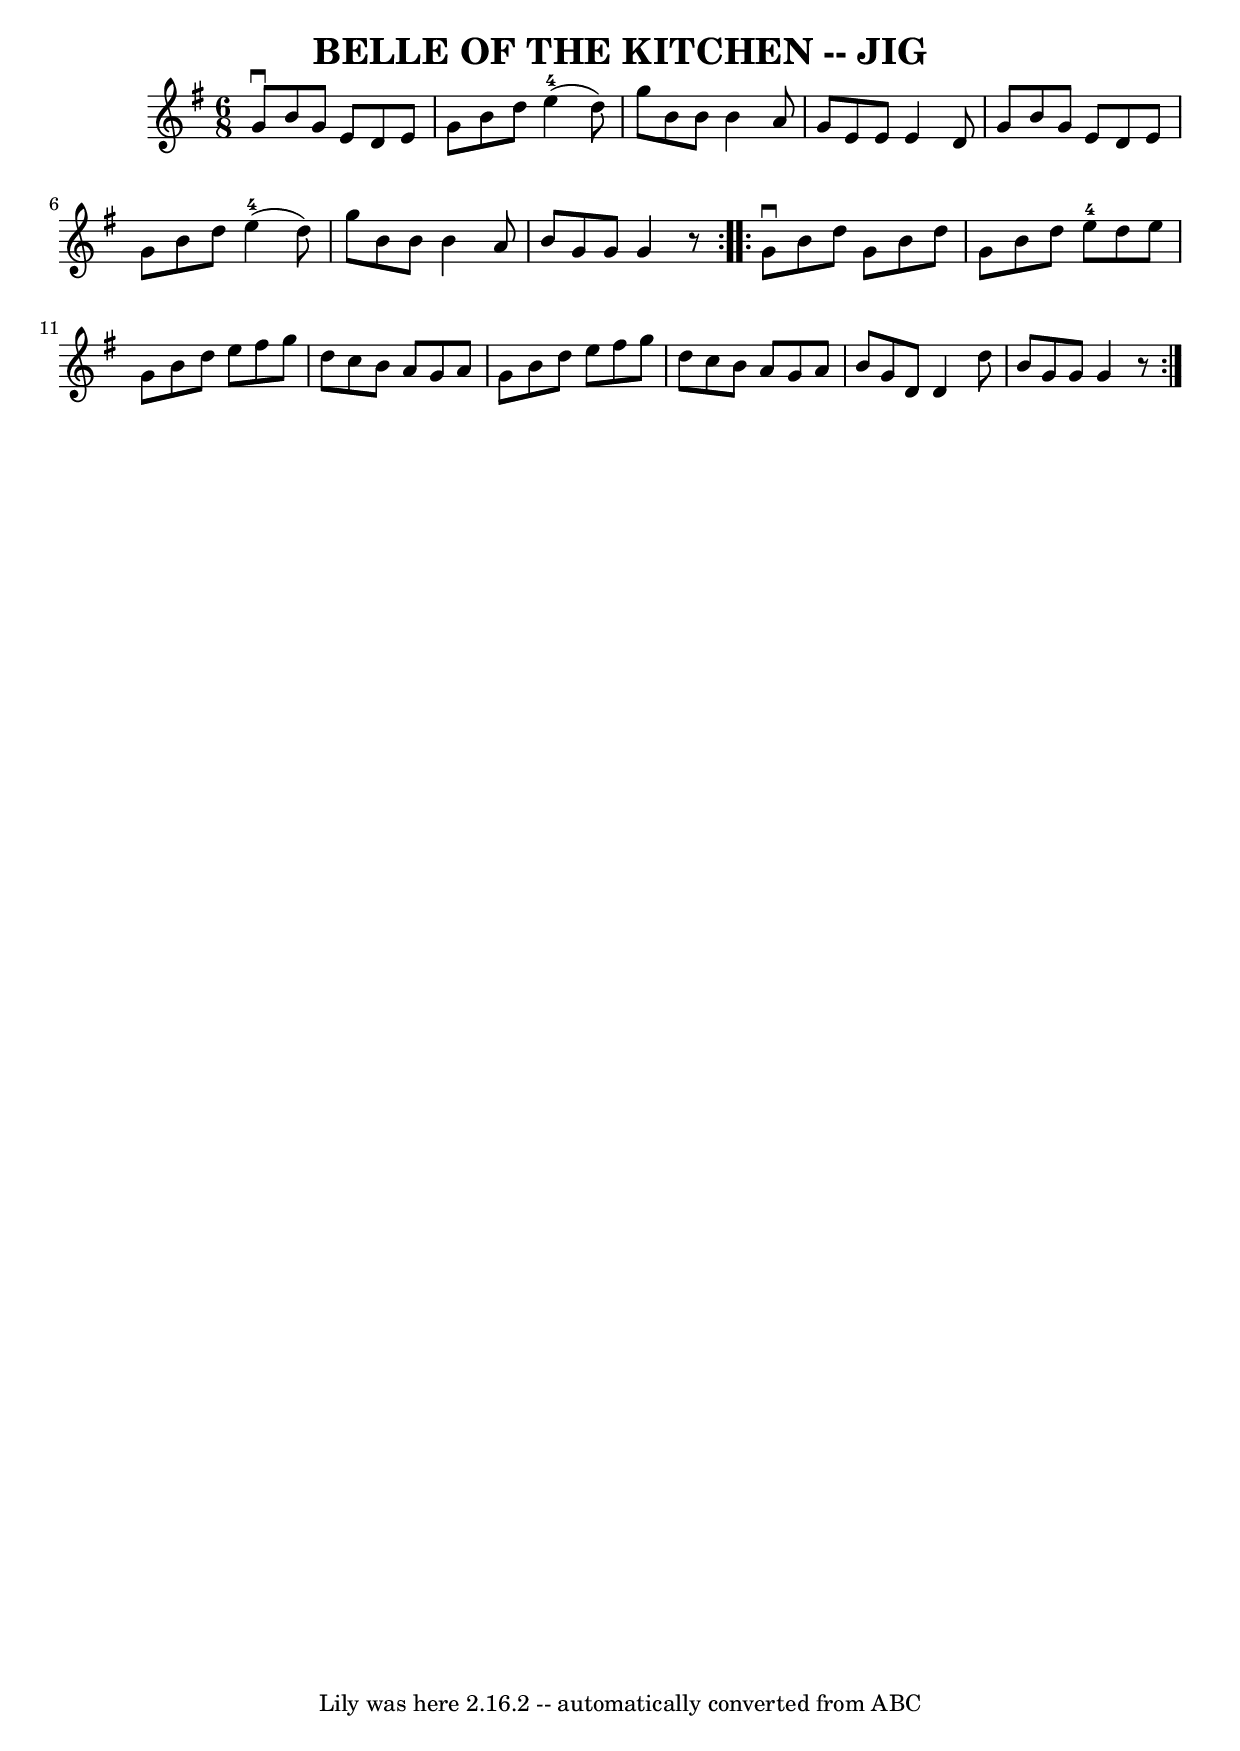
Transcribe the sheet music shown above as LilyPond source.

\version "2.7.40"
\include "Mammoth.ily"
\header {
	%% book = "Ryan's Mammoth Collection of Fiddle Tunes"
	crossRefNumber = "1"
	footnotes = ""
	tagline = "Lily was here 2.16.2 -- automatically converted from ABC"
	title = "BELLE OF THE KITCHEN -- JIG"
}
voicedefault =  {


\repeat volta 2 {
\time 6/8 \key g \major g'8^\downbow b'8 g'8 e'8 d'8 e'8    
|
 g'8 b'8 d''8 e''4-4(d''8)   |
 g''8    
b'8 b'8 b'4 a'8    |
 g'8 e'8 e'8 e'4 d'8    
|
     |
 g'8 b'8 g'8 e'8 d'8 e'8    |
   
g'8 b'8 d''8 e''4-4(d''8)   |
 g''8 b'8 b'8   
 b'4 a'8    |
 b'8 g'8 g'8 g'4    r8   }     
\repeat volta 2 { g'8^\downbow b'8 d''8 g'8 b'8 d''8    
|
 g'8 b'8 d''8 e''8-4 d''8 e''8    |
 g'8   
 b'8 d''8 e''8 fis''8 g''8    |
 d''8 c''8 b'8 a'8 
 g'8 a'8    |
     |
 g'8 b'8 d''8 e''8 fis''8   
 g''8    |
 d''8 c''8 b'8 a'8 g'8 a'8    |
 b'8  
 g'8 d'8 d'4 d''8    |
 b'8 g'8 g'8 g'4    r8   }   
}

\score{
    <<

	\context Staff="default"
	{
	    \voicedefault 
	}

    >>
	\layout {
	}
	\midi {}
}
